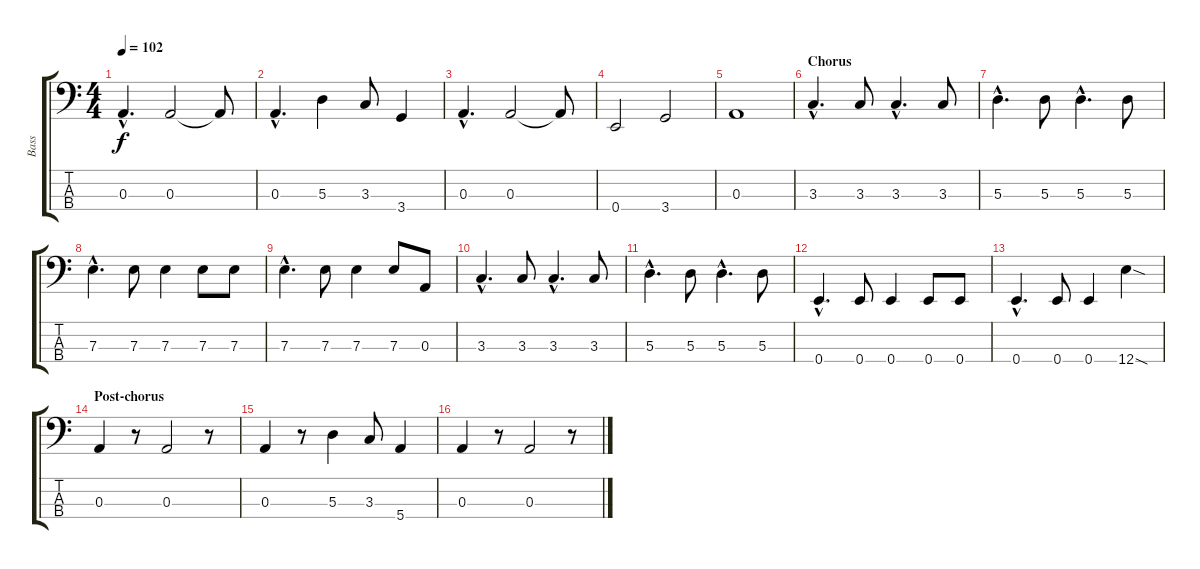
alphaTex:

\track ("Bass" "Bass") {instrument electricbassfinger}
\staff {score tabs}
\tuning (G2 D2 A1 E1) {hide}
\ts (4 4)
\tempo 102
\clef f4
\ks c
0.3{hac}.4{d dy f} 0.3.2 0.3{t}.8 |
0.3{hac}.4{d} 5.3.4 3.3.8 3.4.4 |
0.3{hac}.4{d} 0.3.2 0.3{t}.8 |
0.4.2 3.4.2 |
0.3.1 |
\section ("" "Chorus")
3.3{hac}.4{d} 3.3.8 3.3{hac}.4{d} 3.3.8 |
5.3{hac}.4{d} 5.3.8 5.3{hac}.4{d} 5.3.8 |
7.3{hac}.4{d} 7.3.8 7.3.4 7.3.8 7.3.8 |
7.3{hac}.4{d} 7.3.8 7.3.4 7.3.8 0.3.8 |
3.3{hac}.4{d} 3.3.8 3.3{hac}.4{d} 3.3.8 |
5.3{hac}.4{d} 5.3.8 5.3{hac}.4{d} 5.3.8 |
0.4{hac}.4{d} 0.4.8 0.4.4 0.4.8 0.4.8 |
0.4{hac}.4{d} 0.4.8 0.4.4 12.4{sod}.4 |
\section ("" "Post-chorus")
0.3.4 r.8 0.3.2 r.8 |
0.3.4 r.8 5.3.4 3.3.8 5.4.4 |
0.3.4 r.8 0.3.2 r.8
